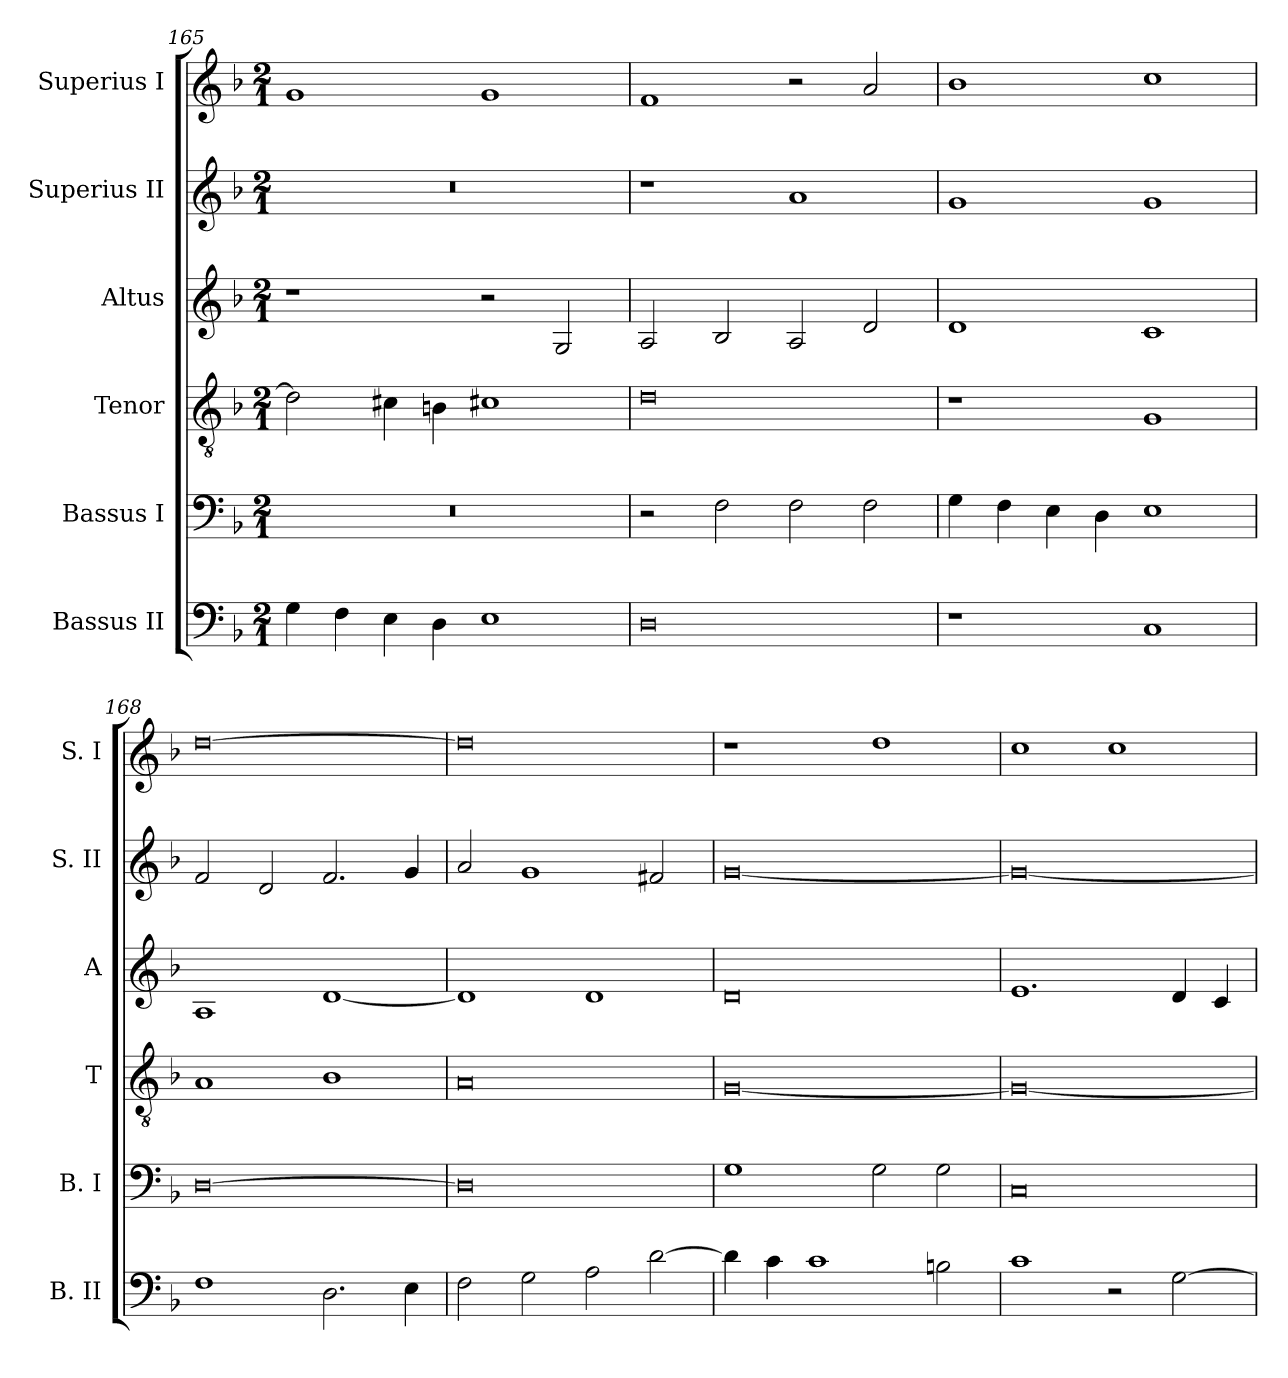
**kern	**kern	**kern	**kern	**kern	**kern
*part6	*part5	*part4	*part3	*part2	*part1
*staff6	*staff5	*staff4	*staff3	*staff2	*staff1
*I"Bassus II	*I"Bassus I	*I"Tenor	*I"Altus	*I"Superius II	*I"Superius I
*I'B. II	*I'B. I	*I'T	*I'A	*I'S. II	*I'S. I
*clefF4	*clefF4	*clefGv2	*clefG2	*clefG2	*clefG2
*k[b-]	*k[b-]	*k[b-]	*k[b-]	*k[b-]	*k[b-]
*F:	*F:	*F:	*F:	*F:	*F:
*M2/1	*M2/1	*M2/1	*M2/1	*M2/1	*M2/1
=165	=165	=165	=165	=165	=165
4G	0r	2d]	1r	0r	1g
4F	.	.	.	.	.
4E	.	4c#X	.	.	.
4D	.	4Bn	.	.	.
1E	.	1c#X	2r	.	1g
.	.	.	2G	.	.
=166	=166	=166	=166	=166	=166
0D	2r	0d	2A	1r	1f
.	2F	.	2B-	.	.
.	2F	.	2A	1a	2r
.	2F	.	2d	.	2a
=167	=167	=167	=167	=167	=167
1r	4G	1r	1d	1g	1b-
.	4F	.	.	.	.
.	4E	.	.	.	.
.	4D	.	.	.	.
1C	1E	1G	1c	1g	1cc
=168	=168	=168	=168	=168	=168
1F	[0D	1A	1A	2f	[0dd
.	.	.	.	2d	.
2.D	.	1B-	[1d	2.f	.
4E	.	.	.	4g	.
=169	=169	=169	=169	=169	=169
2F	0D]	0A	1d]	2a	0dd]
2G	.	.	.	1g	.
2A	.	.	1d	.	.
[2d	.	.	.	2f#X	.
=170	=170	=170	=170	=170	=170
4d]	1G	[0G	0d	[0g	1r
4c	.	.	.	.	.
1c	.	.	.	.	.
.	2G	.	.	.	1dd
2Bn	2G	.	.	.	.
=171	=171	=171	=171	=171	=171
1c	0C	0G_	1.e	0g_	1cc
2r	.	.	.	.	1cc
[2G	.	.	4d	.	.
.	.	.	4c	.	.
=	=	=	=	=	=
*-	*-	*-	*-	*-	*-
